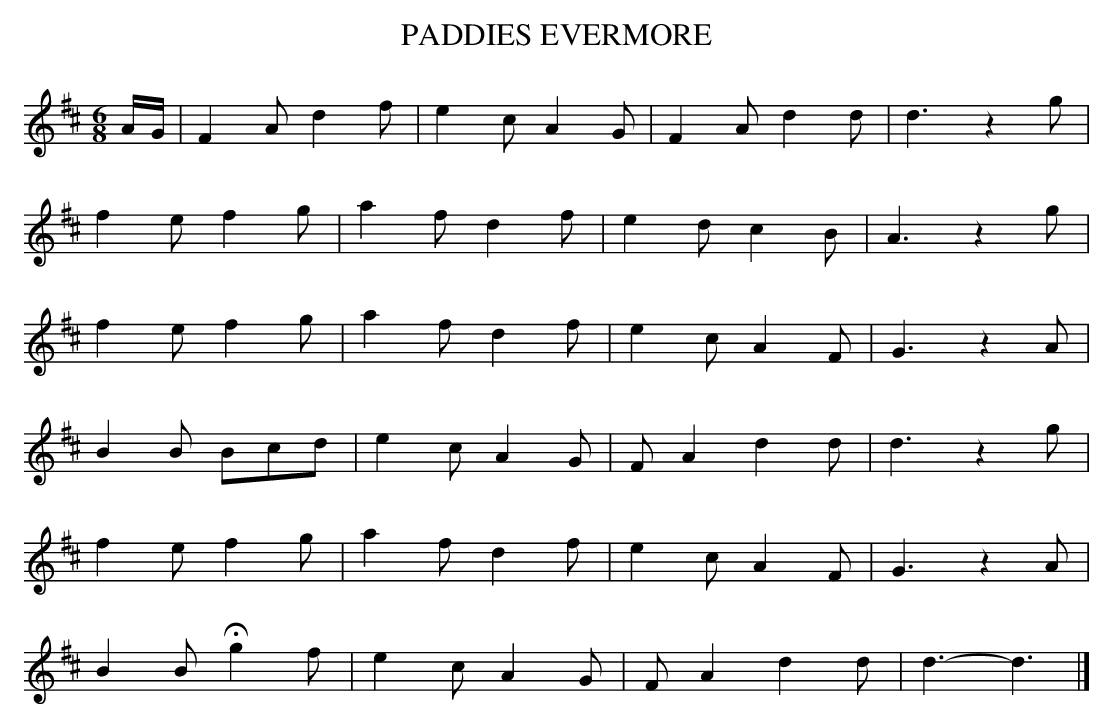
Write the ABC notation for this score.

X:1
T:PADDIES EVERMORE
M:6/8
L:1/8
K:D
A/G/|F2A d2f|e2c A2G|F2A d2d|d3 z2g|
f2e f2g|a2f d2f|e2d c2B|A3 z2g|
f2e f2g|a2f d2f|e2c A2F|G3 z2A|
B2B Bcd|e2c A2G|FA2 d2d|d3 z2g|
f2e f2g|a2f d2f|e2c A2F|G3 z2A|
B2B Hg2f|e2c A2G|FA2d2d|d3-d3|]
